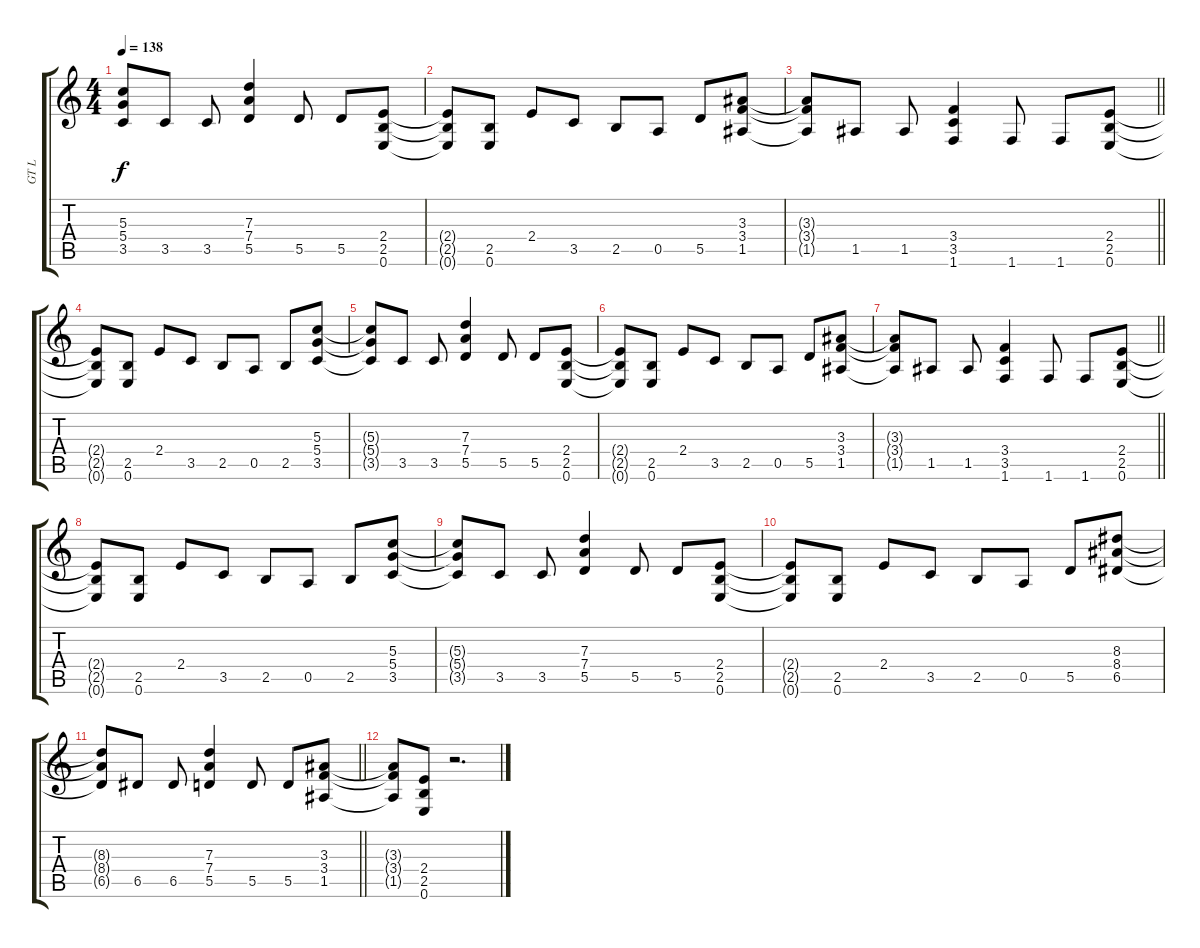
\track ("GT L" "GT L") {instrument distortionguitar}
\staff {score tabs}
\tuning (E4 B3 G3 D3 A2 E2) {hide}
\ts (4 4)
\tempo 138
\clef g2
\ks c
(5.3{t} 5.4{t} 3.5{t}).8{dy f} 3.5.8 3.5.8 (7.3 7.4 5.5).4 5.5.8 5.5.8 (2.4 2.5 0.6).8 |
(2.4{t} 2.5{t} 0.6{t}).8 (2.5 0.6).8 2.4.8 3.5.8 2.5.8 0.5.8 5.5.8 (3.3 3.4 1.5).8 |
\barLineRight lightlight
(3.3{t} 3.4{t} 1.5{t}).8 1.5.8 1.5.8 (3.4 3.5 1.6).4 1.6.8 1.6.8 (2.4 2.5 0.6).8 |
(2.4{t} 2.5{t} 0.6{t}).8 (2.5 0.6).8 2.4.8 3.5.8 2.5.8 0.5.8 2.5.8 (5.3 5.4 3.5).8 |
(5.3{t} 5.4{t} 3.5{t}).8 3.5.8 3.5.8 (7.3 7.4 5.5).4 5.5.8 5.5.8 (2.4 2.5 0.6).8 |
(2.4{t} 2.5{t} 0.6{t}).8 (2.5 0.6).8 2.4.8 3.5.8 2.5.8 0.5.8 5.5.8 (3.3 3.4 1.5).8 |
\barLineRight lightlight
(3.3{t} 3.4{t} 1.5{t}).8 1.5.8 1.5.8 (3.4 3.5 1.6).4 1.6.8 1.6.8 (2.4 2.5 0.6).8 |
(2.4{t} 2.5{t} 0.6{t}).8 (2.5 0.6).8 2.4.8 3.5.8 2.5.8 0.5.8 2.5.8 (5.3 5.4 3.5).8 |
(5.3{t} 5.4{t} 3.5{t}).8 3.5.8 3.5.8 (7.3 7.4 5.5).4 5.5.8 5.5.8 (2.4 2.5 0.6).8 |
(2.4{t} 2.5{t} 0.6{t}).8 (2.5 0.6).8 2.4.8 3.5.8 2.5.8 0.5.8 5.5.8 (8.3 8.4 6.5).8 |
\barLineRight lightlight
(8.3{t} 8.4{t} 6.5{t}).8 6.5.8 6.5.8 (7.3 7.4 5.5).4 5.5.8 5.5.8 (3.3 3.4 1.5).8 |
(3.3{t} 3.4{t} 1.5{t}).8 (2.4 2.5 0.6).8 r.2{d}
